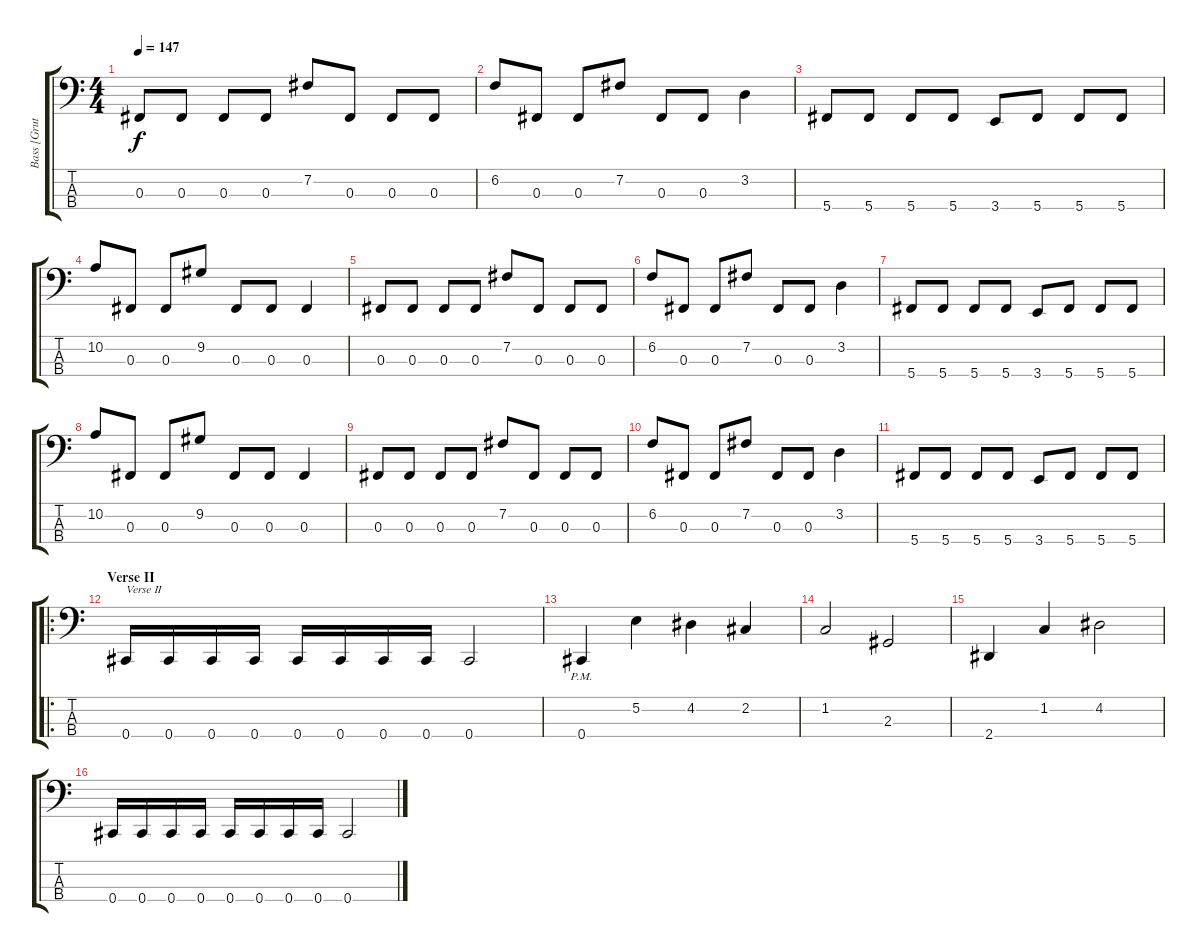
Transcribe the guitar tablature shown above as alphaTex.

\track ("Bass [Grutle Kjellsson]" "Bass [Grut") {instrument electricbasspick}
\staff {score tabs}
\tuning (E2 B1 Gb1 Db1) {hide}
\ts (4 4)
\tempo 147
\clef f4
\ks c
0.3.8{dy f} 0.3.8 0.3.8 0.3.8 7.2.8 0.3.8 0.3.8 0.3.8 |
6.2.8 0.3.8 0.3.8 7.2.8 0.3.8 0.3.8 3.2.4 |
5.4.8 5.4.8 5.4.8 5.4.8 3.4.8 5.4.8 5.4.8 5.4.8 |
10.2.8 0.3.8 0.3.8 9.2.8 0.3.8 0.3.8 0.3.4 |
0.3.8 0.3.8 0.3.8 0.3.8 7.2.8 0.3.8 0.3.8 0.3.8 |
6.2.8 0.3.8 0.3.8 7.2.8 0.3.8 0.3.8 3.2.4 |
5.4.8 5.4.8 5.4.8 5.4.8 3.4.8 5.4.8 5.4.8 5.4.8 |
10.2.8 0.3.8 0.3.8 9.2.8 0.3.8 0.3.8 0.3.4 |
0.3.8 0.3.8 0.3.8 0.3.8 7.2.8 0.3.8 0.3.8 0.3.8 |
6.2.8 0.3.8 0.3.8 7.2.8 0.3.8 0.3.8 3.2.4 |
5.4.8 5.4.8 5.4.8 5.4.8 3.4.8 5.4.8 5.4.8 5.4.8 |
\ro
\section ("" "Verse II")
0.4.16{txt "Verse II"} 0.4.16 0.4.16 0.4.16 0.4.16 0.4.16 0.4.16 0.4.16 0.4.2 |
0.4{pm}.4 5.2.4 4.2.4 2.2.4 |
1.2.2 2.3.2 |
2.4.4 1.2.4 4.2.2 |
0.4.16 0.4.16 0.4.16 0.4.16 0.4.16 0.4.16 0.4.16 0.4.16 0.4.2
